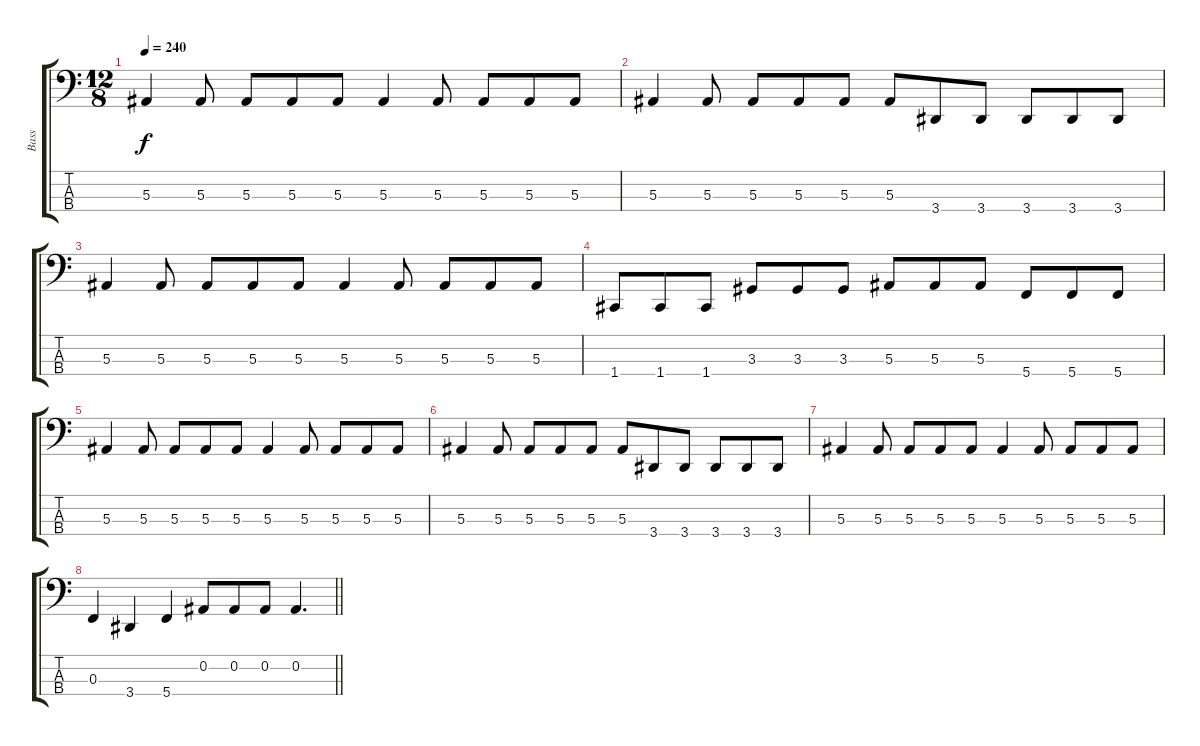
\track ("Bass" "Bass") {instrument electricbasspick}
\staff {score tabs}
\tuning (Eb2 Bb1 F1 C1) {hide}
\ts (12 8)
\tempo 240
\clef f4
\ks c
5.3.4{dy f} 5.3.8 5.3.8 5.3.8 5.3.8 5.3.4 5.3.8 5.3.8 5.3.8 5.3.8 |
5.3.4 5.3.8 5.3.8 5.3.8 5.3.8 5.3.8 3.4.8 3.4.8 3.4.8 3.4.8 3.4.8 |
5.3.4 5.3.8 5.3.8 5.3.8 5.3.8 5.3.4 5.3.8 5.3.8 5.3.8 5.3.8 |
1.4.8 1.4.8 1.4.8 3.3.8 3.3.8 3.3.8 5.3.8 5.3.8 5.3.8 5.4.8 5.4.8 5.4.8 |
5.3.4 5.3.8 5.3.8 5.3.8 5.3.8 5.3.4 5.3.8 5.3.8 5.3.8 5.3.8 |
5.3.4 5.3.8 5.3.8 5.3.8 5.3.8 5.3.8 3.4.8 3.4.8 3.4.8 3.4.8 3.4.8 |
5.3.4 5.3.8 5.3.8 5.3.8 5.3.8 5.3.4 5.3.8 5.3.8 5.3.8 5.3.8 |
\barLineRight lightlight
0.3.4 3.4.4 5.4.4 0.2.8 0.2.8 0.2.8 0.2.4{d}
